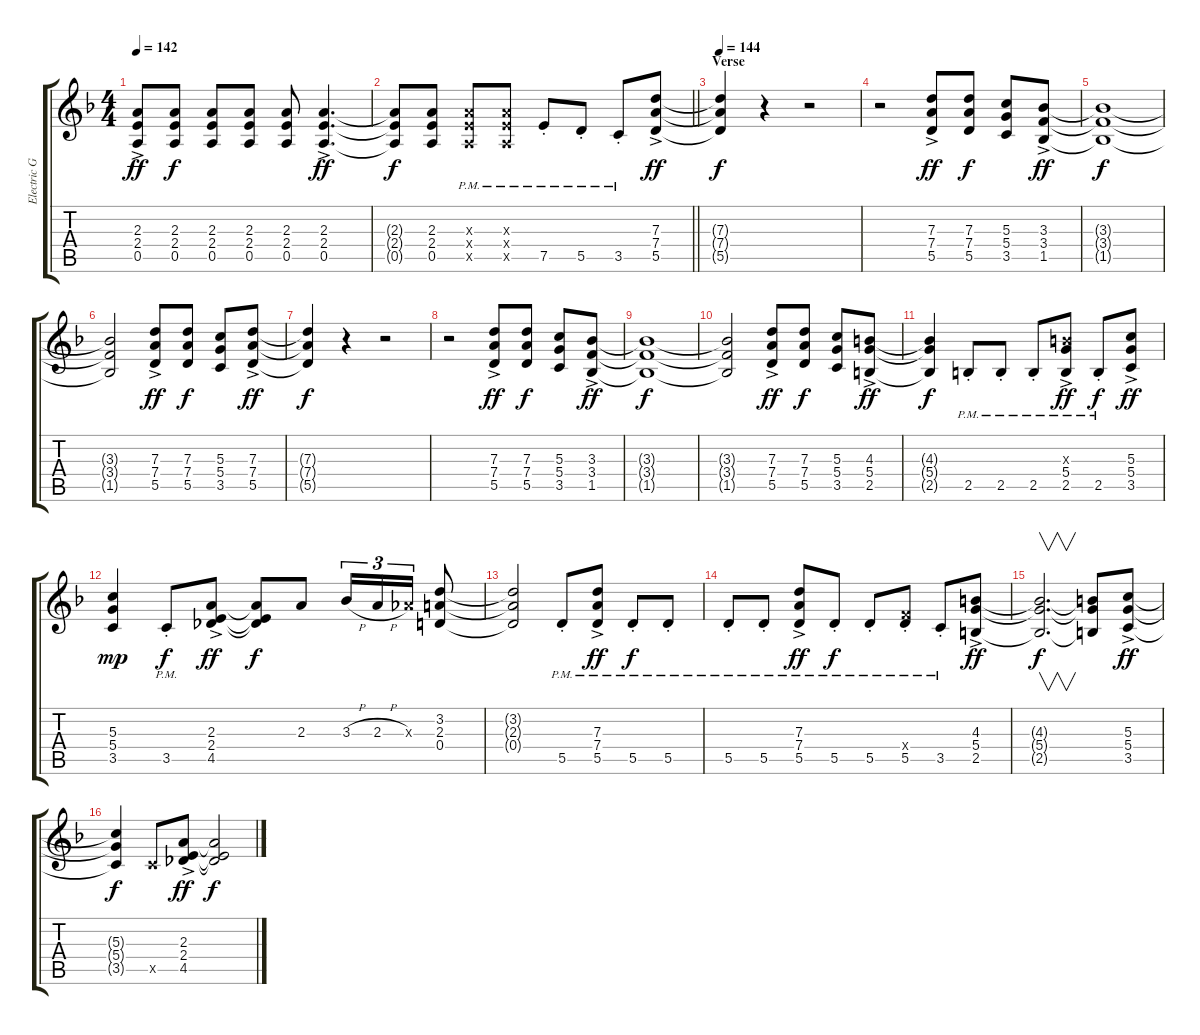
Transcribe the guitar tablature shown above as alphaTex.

\track ("Electric Guitar 1 Overdub" "Electric G") {instrument distortionguitar}
\staff {score tabs}
\tuning (E4 B3 G3 D3 A2 E2) {hide}
\ts (4 4)
\tempo 142
\clef g2
\ks f
(2.3{ac} 2.4{ac} 0.5{ac}).8{dy ff} (2.3 2.4 0.5).8{dy f} (2.3 2.4 0.5).8 (2.3 2.4 0.5).8 (2.3 2.4 0.5).8 (2.3{ac} 2.4{ac} 0.5{ac}).4{d dy ff} |
\barLineRight lightlight
(2.3{t} 2.4{t} 0.5{t}).8{dy f} (2.3 2.4 0.5).8 (2.3{pm x} 2.4{pm x} 0.5{pm x}).8 (2.3{pm x} 2.4{pm x} 0.5{pm x}).8 7.5{pm st}.8 5.5{pm st}.8 3.5{pm st}.8 (7.3{ac} 7.4{ac} 5.5{ac}).8{dy ff} |
\section ("" "Verse")
\tempo 144
(7.3{t} 7.4{t} 5.5{t}).4{dy f} r.4 r.2 |
r.2 (7.3{ac} 7.4{ac} 5.5{ac}).8{dy ff} (7.3 7.4 5.5).8{dy f} (5.3 5.4 3.5).8 (3.3{ac} 3.4{ac} 1.5{ac}).8{dy ff} |
(3.3{t} 3.4{t} 1.5{t}).1{dy f} |
(3.3{t} 3.4{t} 1.5{t}).2 (7.3{ac} 7.4{ac} 5.5{ac}).8{dy ff} (7.3 7.4 5.5).8{dy f} (5.3 5.4 3.5).8 (7.3{ac} 7.4{ac} 5.5{ac}).8{dy ff} |
(7.3{t} 7.4{t} 5.5{t}).4{dy f} r.4 r.2 |
r.2 (7.3{ac} 7.4{ac} 5.5{ac}).8{dy ff} (7.3 7.4 5.5).8{dy f} (5.3 5.4 3.5).8 (3.3{ac} 3.4{ac} 1.5{ac}).8{dy ff} |
(3.3{t} 3.4{t} 1.5{t}).1{dy f} |
(3.3{t} 3.4{t} 1.5{t}).2 (7.3{ac} 7.4{ac} 5.5{ac}).8{dy ff} (7.3 7.4 5.5).8{dy f} (5.3 5.4 3.5).8 (4.3{ac} 5.4{ac} 2.5{ac}).8{dy ff} |
(4.3{t} 5.4{t} 2.5{t}).4{dy f} 2.5{pm st}.8 2.5{pm st}.8 2.5{pm st}.8 (4.3{ac pm x} 5.4{ac pm} 2.5{ac pm}).8{dy ff} 2.5{pm st}.8{dy f} (5.3{ac} 5.4{ac} 3.5{ac}).8{dy ff} |
(5.3 5.4 3.5).4{dy mp} 3.5{pm st}.8{dy f} (2.3{ac} 2.4{ac} 4.5{ac}).8{dy ff} (2.3{t} 2.4{t} 4.5{t}).8{dy f} 2.3.8 3.3{h}.16{tu (3 2)} 2.3{h}.16{tu (3 2)} 1.3{x}.16{tu (3 2)} (3.2 2.3 0.4).8 |
(3.2{t} 2.3{t} 0.4{t}).2 5.5{pm st}.8 (7.3{ac pm} 7.4{ac pm} 5.5{ac pm}).8{dy ff} 5.5{pm st}.8{dy f} 5.5{pm st}.8 |
5.5{pm st}.8 5.5{pm st}.8 (7.3{ac pm} 7.4{ac pm} 5.5{ac pm}).8{dy ff} 5.5{pm st}.8{dy f} 5.5{pm st}.8 (3.4{pm st x} 5.5{pm st}).8 3.5{pm st}.8 (4.3{ac} 5.4{ac} 2.5{ac}).8{dy ff} |
(4.3{t} 5.4{t} 2.5{t}).2{v d dy f} (4.3{t} 5.4{t} 2.5{t}).8 (5.3{ac} 5.4{ac} 3.5{ac}).8{dy ff} |
(5.3{t} 5.4{t} 3.5{t}).4{dy f} 3.5{x}.8 (2.3{ac} 2.4{ac} 4.5{ac}).8{dy ff} (2.3{t} 2.4{t} 4.5{t}).2{dy f}
